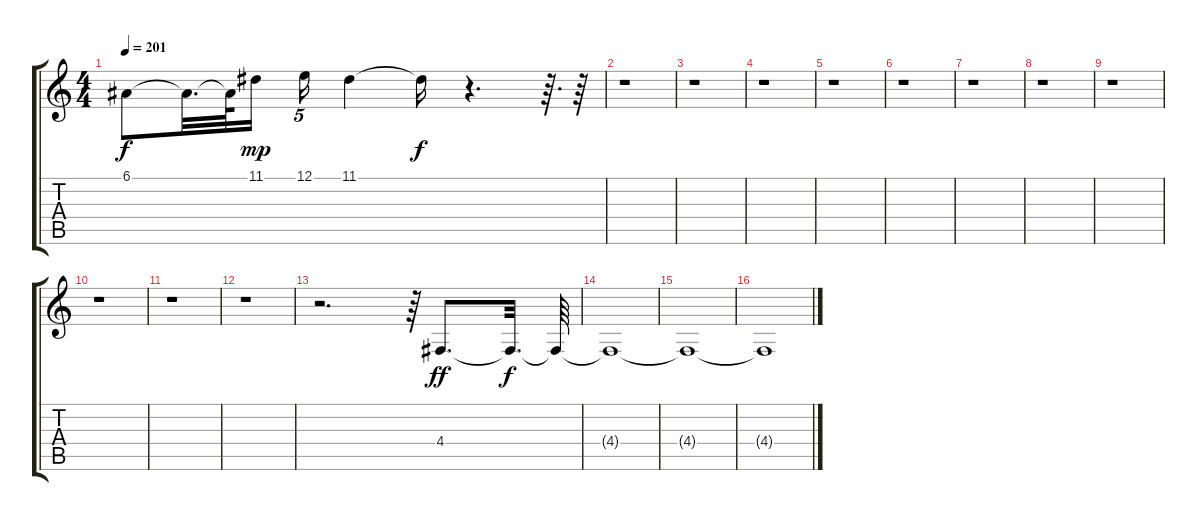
\track "" {instrument vibraphone}
\staff {score tabs}
\tuning (E4 B3 G3 D3 A2 E2) {hide}
\ts (4 4)
\tempo 201
\clef g2
\ks c
6.1{t}.8{dy f} 6.1{t}.32{d} 6.1{t}.64 11.1.16{dy mp} 12.1.16{tu (5 4)} 11.1.4 11.1{t}.16{dy f} r.4{d} r.64{d} r.64 |
r.1 |
r.1 |
r.1 |
r.1 |
r.1 |
r.1 |
r.1 |
r.1 |
r.1 |
r.1 |
r.1 |
r.2{d} r.64 4.4.8{d dy ff} 4.4{t}.32{d dy f} 4.4{t}.64 |
4.4{t}.1 |
4.4{t}.1 |
4.4{t}.1
